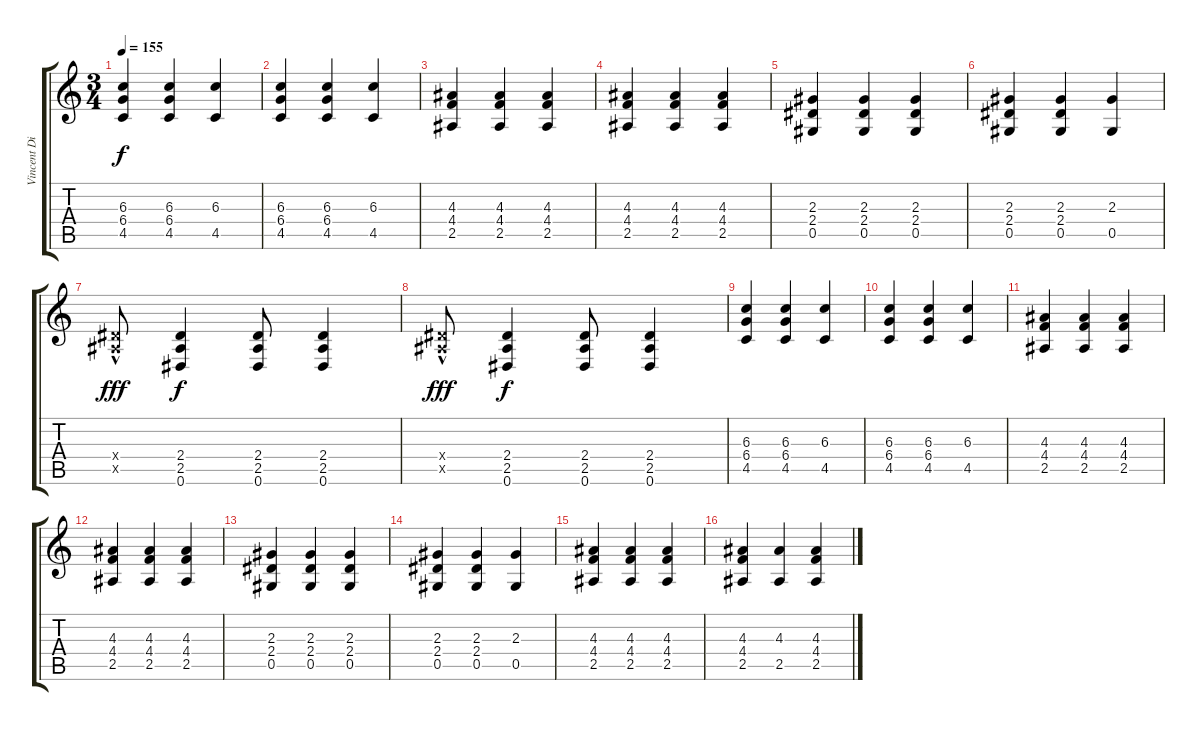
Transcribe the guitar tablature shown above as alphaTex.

\track ("Vincent Distortion" "Vincent Di") {instrument distortionguitar}
\staff {score tabs}
\tuning (Eb4 Bb3 Gb3 Db3 Ab2 Eb2) {hide}
\ts (3 4)
\tempo 155
\clef g2
\ks c
(6.3 6.4 4.5).4{dy f} (6.3 6.4 4.5).4 (6.3 4.5).4 |
(6.3 6.4 4.5).4 (6.3 6.4 4.5).4 (6.3 4.5).4 |
(4.3 4.4 2.5).4 (4.3 4.4 2.5).4 (4.3 4.4 2.5).4 |
(4.3 4.4 2.5).4 (4.3 4.4 2.5).4 (4.3 4.4 2.5).4 |
(2.3 2.4 0.5).4 (2.3 2.4 0.5).4 (2.3 2.4 0.5).4 |
(2.3 2.4 0.5).4 (2.3 2.4 0.5).4 (2.3 0.5).4 |
(2.4{hac x} 2.5{hac x}).8{dy fff} (2.4 2.5 0.6).4{dy f} (2.4 2.5 0.6).8 (2.4 2.5 0.6).4 |
(2.4{hac x} 2.5{hac x}).8{dy fff} (2.4 2.5 0.6).4{dy f} (2.4 2.5 0.6).8 (2.4 2.5 0.6).4 |
(6.3 6.4 4.5).4 (6.3 6.4 4.5).4 (6.3 4.5).4 |
(6.3 6.4 4.5).4 (6.3 6.4 4.5).4 (6.3 4.5).4 |
(4.3 4.4 2.5).4 (4.3 4.4 2.5).4 (4.3 4.4 2.5).4 |
(4.3 4.4 2.5).4 (4.3 4.4 2.5).4 (4.3 4.4 2.5).4 |
(2.3 2.4 0.5).4 (2.3 2.4 0.5).4 (2.3 2.4 0.5).4 |
(2.3 2.4 0.5).4 (2.3 2.4 0.5).4 (2.3 0.5).4 |
(4.3 4.4 2.5).4 (4.3 4.4 2.5).4 (4.3 4.4 2.5).4 |
(4.3 4.4 2.5).4 (4.3 2.5).4 (4.3 4.4 2.5).4
